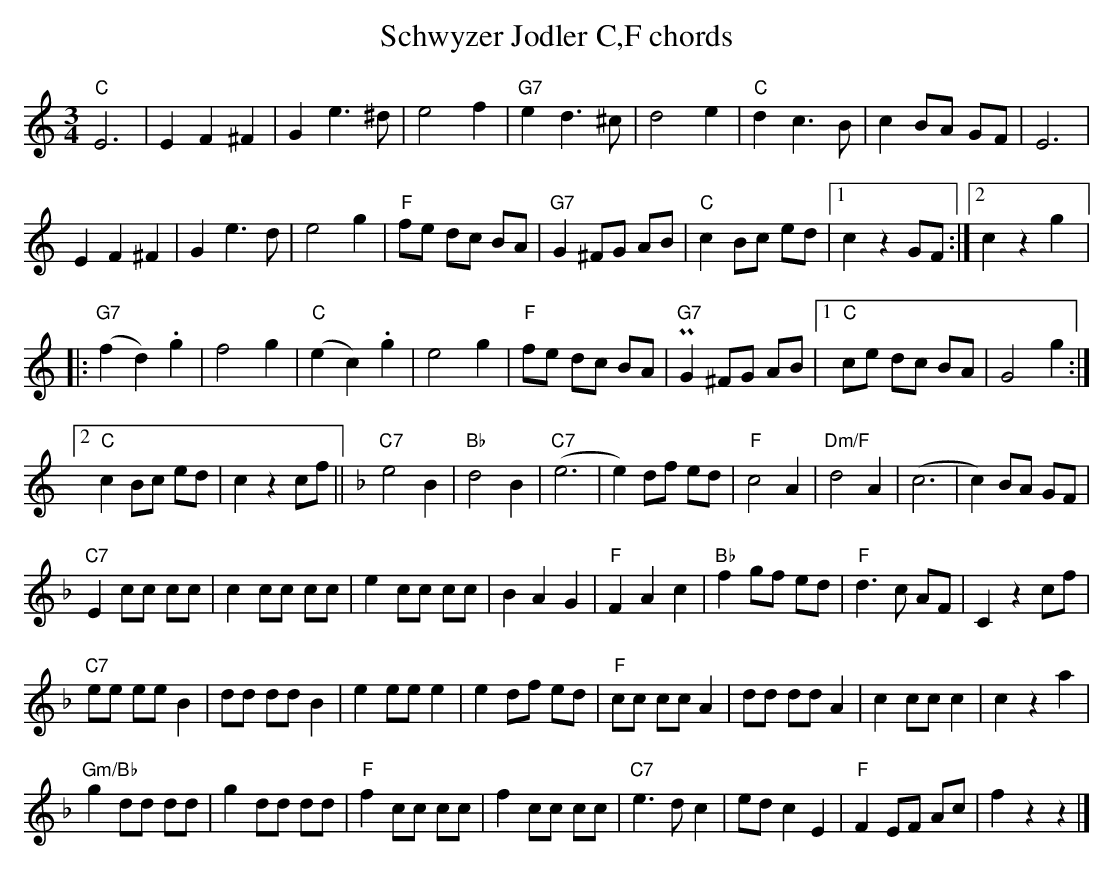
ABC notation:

X:1
T:Schwyzer Jodler C,F chords
M:3/4
L:1/4
K:Cmaj%%MIDI gchordon
"C"E3 | EF^F | G e>^d | e2 f | "G7"e d>^c | d2 e | "C"d c>B | c B/2A/2 G/2F/2 | E3 |
E F ^F | G e>d | e2 g | "F"f/2e/2 d/2c/2 B/2A/2 | "G7"G ^F/2G/2 A/2B/2 | "C"c B/2c/2 e/2d/2 |1 c z G/2F/2 :|2 c z g |:
"G7"(fd) .g | f2 g | ("C"ec) .g | e2 g | "F"f/2e/2 d/2c/2 B/2A/2 | "G7"PG ^F/2G/2 A/2B/2 |1 "C"c/2e/2 d/2c/2 B/2A/2 | G2 g :|2
"C"c B/2c/2 e/2d/2 | c z c/2f/2 || [K:Fmaj] "C7"e2 B | "Bb"d2 B | "C7"(e3 | e) d/2f/2 e/2d/2 | "F"c2 A | "Dm/F"d2 A | (c3 | c) B/2A/2 G/2F/2 |
"C7"E c/2c/2 c/2c/2 | c c/2c/2 c/2c/2 | e c/2c/2 c/2c/2 | BAG | "F"FAc | "Bb"f g/2f/2 e/2d/2 | "F"d>c A/2F/2 | C z c/2f/2 |
"C7"e/2e/2 e/2e/2 B | d/2d/2 d/2d/2 B | e e/2e/2 e | e d/2f/2 e/2d/2 | "F"c/2c/2 c/2c/2 A | d/2d/2 d/2d/2 A | c c/2c/2 c | c z a |
"Gm/Bb"g d/2d/2 d/2d/2 | g d/2d/2 d/2d/2 | "F"f c/2c/2 c/2c/2 | f c/2c/2 c/2c/2 | "C7"e>d c | e/2d/2 c E | "F"F E/2F/2 A/2c/2 | f zz |]
